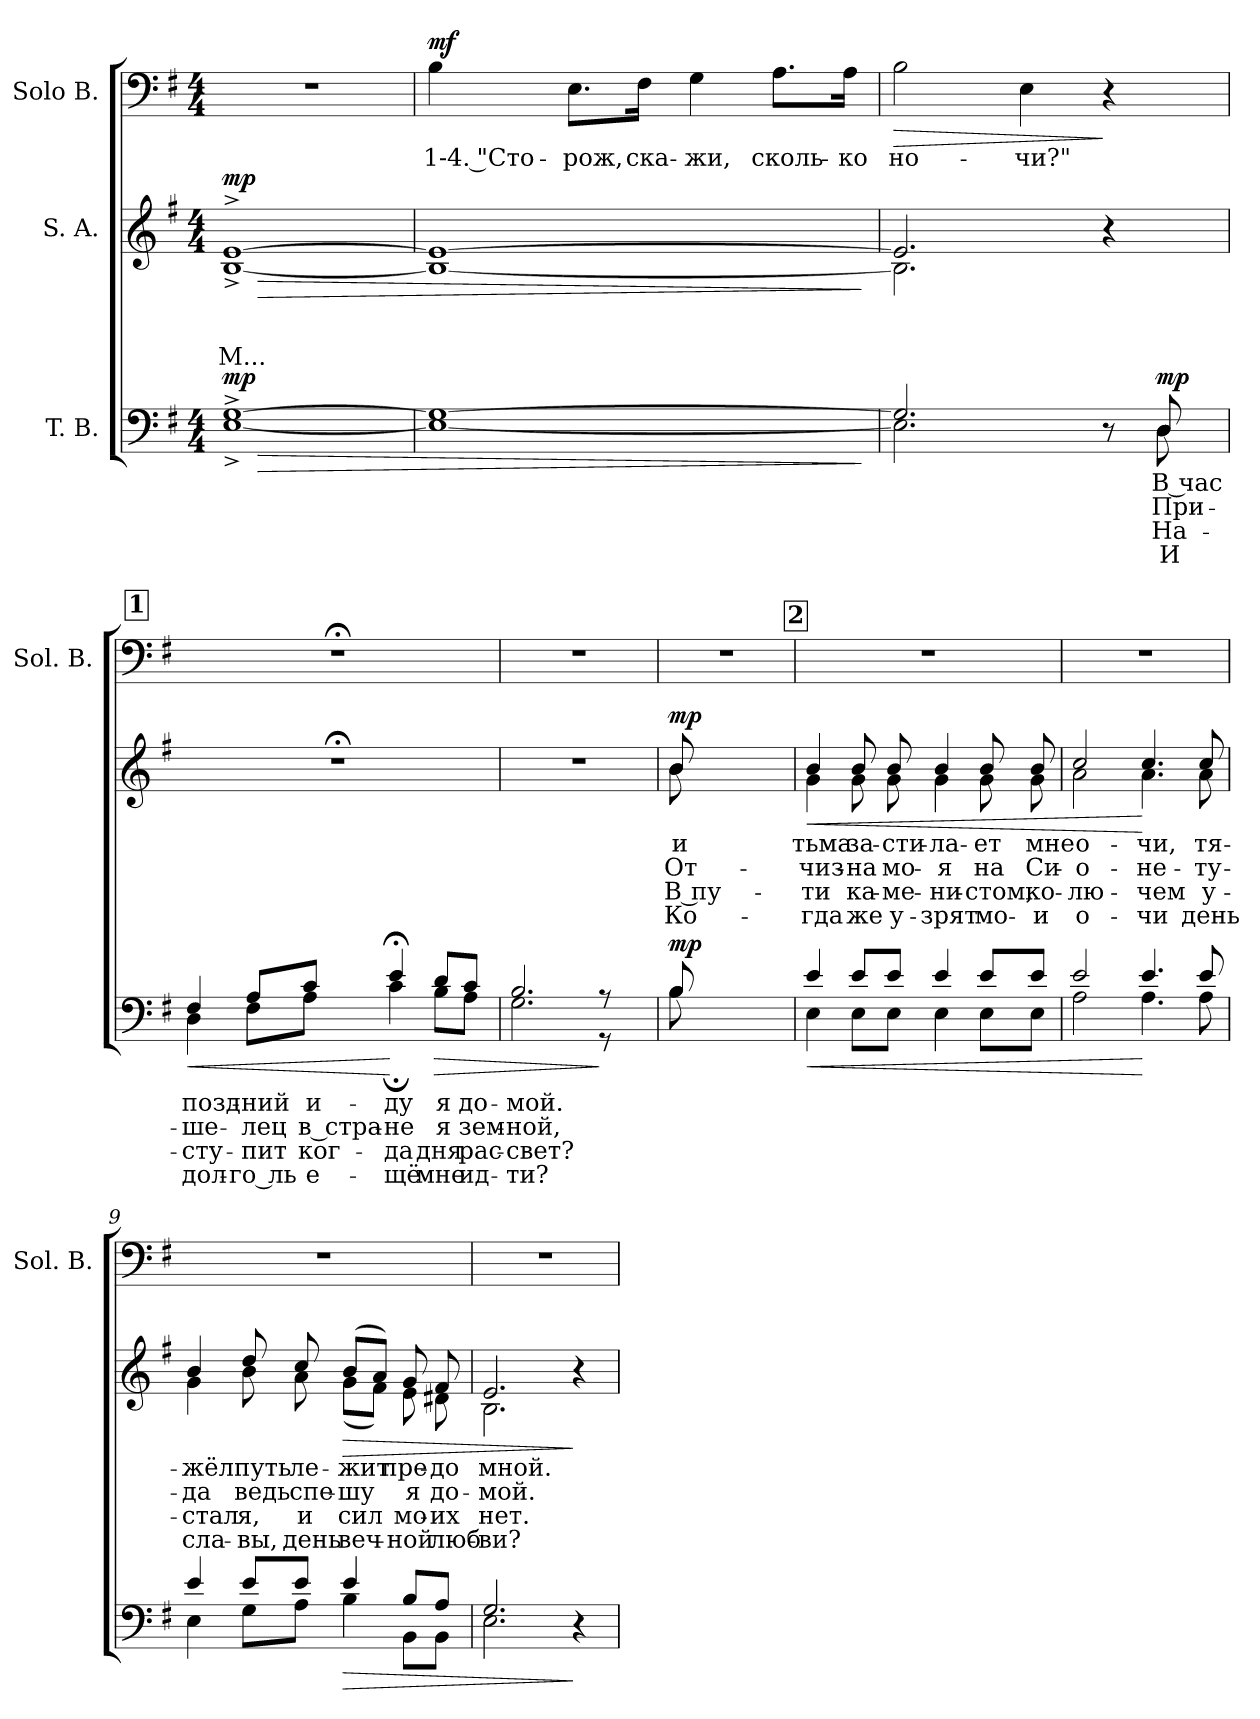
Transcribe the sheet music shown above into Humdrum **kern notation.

**kern	**text	**text	**text	**text	**dynam	**kern	**text	**text	**text	**text	**dynam	**kern	**text	**dynam
*part3	*part3	*part3	*part3	*part3	*part3	*part2	*part2	*part2	*part2	*part2	*part2	*part1	*part1	*part1
*staff3	*staff3	*staff3	*staff3	*staff3	*staff3	*staff2	*staff2	*staff2	*staff2	*staff2	*staff2	*staff1	*staff1	*staff1
*I"T. B.	*	*	*	*	*	*I"S. A.	*	*	*	*	*	*I"Solo В.	*	*
*	*	*	*	*	*	*	*	*	*	*	*	*I'Sol. В.	*	*
*clefF4	*	*	*	*	*	*clefG2	*	*	*	*	*	*clefF4	*	*
*k[f#]	*	*	*	*	*	*k[f#]	*	*	*	*	*	*k[f#]	*	*
*M4/4	*	*	*	*	*	*M4/4	*	*	*	*	*	*M4/4	*	*
=1	=1	=1	=1	=1	=1	=1	=1	=1	=1	=1	=1	=1	=1	=1
!	!	!	!	!	!LO:HP:b	!	!	!	!LO:LY:b	!	!LO:HP:b	!	!	!
*^	*	*	*	*	*	*^	*	*	*	*	*	*	*	*
!	!	!	!	!	!	!LO:DY:n=1:b	!	!	!	!	!	!	!LO:DY:n=1:a	!	!	!
[1G^	[1E^	.	.	.	.	> mp	[1e^	[1B^	.	.	М...	.	> mp	1r	.	.
=2	=2	=2	=2	=2	=2	=2	=2	=2	=2	=2	=2	=2	=2	=2	=2	=2
!	!	!	!	!	!	!	!	!	!	!	!	!	!	!	!LO:LY:b	!LO:DY:a
1G_	1E_	.	.	.	.	.	1e_	1B_	.	.	.	.	.	4B\	1-4. "Сто-	mf
!	!	!	!	!	!	!	!	!	!	!	!	!	!	!	!LO:LY:b	!
.	.	.	.	.	.	.	.	.	.	.	.	.	.	8.E\L	-рож,	.
!	!	!	!	!	!	!	!	!	!	!	!	!	!	!	!LO:LY:b	!
.	.	.	.	.	.	.	.	.	.	.	.	.	.	16F#\Jk	ска-	.
!	!	!	!	!	!	!	!	!	!	!	!	!	!	!	!LO:LY:b	!
.	.	.	.	.	.	.	.	.	.	.	.	.	.	4G\	-жи,	.
!	!	!	!	!	!	!	!	!	!	!	!	!	!	!	!LO:LY:b	!
.	.	.	.	.	.	.	.	.	.	.	.	.	.	8.A\L	сколь-	.
!	!	!	!	!	!	!	!	!	!	!	!	!	!	!	!LO:LY:b	!
.	.	.	.	.	.	.	.	.	.	.	.	.	.	16A\Jk	-ко	.
*v	*v	*	*	*	*	*	*	*	*	*	*	*	*	*	*	*
*	*	*	*	*	*	*v	*v	*	*	*	*	*	*	*	*
.	.	.	.	.	]	.	.	.	.	.	]	.	.	.
=3	=3	=3	=3	=3	=3	=3	=3	=3	=3	=3	=3	=3	=3	=3
*^	*	*	*	*	*	*^	*	*	*	*	*	*	*	*
!	!	!	!	!	!	!	!	!	!	!	!	!	!	!	!LO:LY:b	!LO:HP:b
2.G/]	2.E\]	.	.	.	.	.	2.e/]	2.B\]	.	.	.	.	.	2B\	но-	>
!	!	!	!	!	!	!	!	!	!	!	!	!	!	!	!LO:LY:b	!
.	.	.	.	.	.	.	.	.	.	.	.	.	.	4E\	-чи?"	.
8r	8ryy	.	.	.	.	.	4r	4ryy	.	.	.	.	.	4r	.	]
!	!	!LO:LY:a	!LO:LY:a	!LO:LY:a	!LO:LY:a	!LO:DY:b	!	!	!	!	!	!	!	!	!	!
8D/	8D\	В час	При-	На-	И	mp	.	.	.	.	.	.	.	.	.	.
*	*	*	*	*	*	*	*v	*v	*	*	*	*	*	*	*	*
!!LO:REH:place=s1:a:B:fs=14:t=1
=4	=4	=4	=4	=4	=4	=4	=4	=4	=4	=4	=4	=4	=4	=4	=4
!	!	!LO:LY:a	!LO:LY:a	!LO:LY:a	!LO:LY:a	!LO:HP:b	!	!	!	!	!	!	!	!	!
4F#/	4D\	позд-	-ше-	сту-	дол-	<	1r;<	.	.	.	.	.	1r;<	.	.
!	!	!LO:LY:a	!LO:LY:a	!LO:LY:a	!LO:LY:a	!	!	!	!	!	!	!	!	!	!
8A/L	8F#\L	-ний	-лец	-пит	-го ль	.	.	.	.	.	.	.	.	.	.
!	!	!LO:LY:a	!LO:LY:a	!LO:LY:a	!LO:LY:a	!	!	!	!	!	!	!	!	!	!
8c/J	8A\J	и-	в стра-	ког-	е-	.	.	.	.	.	.	.	.	.	.
!	!	!LO:LY:a	!LO:LY:a	!LO:LY:a	!LO:LY:a	!	!	!	!	!	!	!	!	!	!
4e;</	4c;\	-ду	не	-да	-щё	[	.	.	.	.	.	.	.	.	.
!	!	!LO:LY:a	!LO:LY:a	!LO:LY:a	!LO:LY:a	!LO:HP:b	!	!	!	!	!	!	!	!	!
8d/L	8B\L	я	я	дня	мне	>	.	.	.	.	.	.	.	.	.
!	!	!LO:LY:a	!LO:LY:a	!LO:LY:a	!LO:LY:a	!	!	!	!	!	!	!	!	!	!
8c/J	8A\J	до-	зем-	рас-	ид-	.	.	.	.	.	.	.	.	.	.
=5	=5	=5	=5	=5	=5	=5	=5	=5	=5	=5	=5	=5	=5	=5	=5
!	!	!LO:LY:a	!LO:LY:a	!LO:LY:a	!LO:LY:a	!	!	!	!	!	!	!	!	!	!
2.B/	2.G\	-мой.	-ной,	-свет?	-ти?	.	1r	.	.	.	.	.	1r	.	.
8rGG	8rA	.	.	.	.	]	.	.	.	.	.	.	.	.	.
8ryy	8ryy	.	.	.	.	.	.	.	.	.	.	.	.	.	.
!!LO:LB:g=z
=6	=6	=6	=6	=6	=6	=6	=6	=6	=6	=6	=6	=6	=6	=6	=6
!	!	!	!	!	!	!LO:DY:b	!	!LO:LY:b	!LO:LY:b	!LO:LY:b	!LO:LY:b	!LO:DY:a	!	!	!
*	*	*	*	*	*	*	*^	*	*	*	*	*	*	*	*
8B/	8B\	.	.	.	.	mp	8b/	8b\	и	От-	В пу-	Ко-	mp	1r	.	.
2..ryy	2..ryy	.	.	.	.	.	2..ryy	2..ryy	.	.	.	.	.	.	.	.
!!LO:REH:place=s1:a:B:fs=14:t=2
=7	=7	=7	=7	=7	=7	=7	=7	=7	=7	=7	=7	=7	=7	=7	=7	=7
!	!	!	!	!	!	!LO:HP:b	!	!	!LO:LY:b	!LO:LY:b	!LO:LY:b	!LO:LY:b	!LO:HP:b	!	!	!
4e/	4E\	.	.	.	.	<	4b/	4g\	тьма	-чиз-	-ти	-гда	<	1r	.	.
!	!	!	!	!	!	!	!	!	!LO:LY:b	!LO:LY:b	!LO:LY:b	!LO:LY:b	!	!	!	!
8e/L	8E\L	.	.	.	.	.	8b/	8g\	за-	-на	ка-	же	.	.	.	.
!	!	!	!	!	!	!	!	!	!LO:LY:b	!LO:LY:b	!LO:LY:b	!LO:LY:b	!	!	!	!
8e/J	8E\J	.	.	.	.	.	8b/	8g\	-сти-	мо-	-ме-	у-	.	.	.	.
!	!	!	!	!	!	!	!	!	!LO:LY:b	!LO:LY:b	!LO:LY:b	!LO:LY:b	!	!	!	!
4e/	4E\	.	.	.	.	.	4b/	4g\	-ла-	-я	-ни-	-зрят	.	.	.	.
!	!	!	!	!	!	!	!	!	!LO:LY:b	!LO:LY:b	!LO:LY:b	!LO:LY:b	!	!	!	!
8e/L	8E\L	.	.	.	.	.	8b/	8g\	-ет	на	-стом,	мо-	.	.	.	.
!	!	!	!	!	!	!	!	!	!LO:LY:b	!LO:LY:b	!LO:LY:b	!LO:LY:b	!	!	!	!
8e/J	8E\J	.	.	.	.	.	8b/	8g\	мне	Си-	ко-	-и	.	.	.	.
=8	=8	=8	=8	=8	=8	=8	=8	=8	=8	=8	=8	=8	=8	=8	=8	=8
!	!	!	!	!	!	!	!	!	!LO:LY:b	!LO:LY:b	!LO:LY:b	!LO:LY:b	!	!	!	!
2e/	2A\	.	.	.	.	.	2cc/	2a\	о-	-о-	-лю-	о-	.	1r	.	.
!	!	!	!	!	!	!	!	!	!LO:LY:b	!LO:LY:b	!LO:LY:b	!LO:LY:b	!	!	!	!
4.e/	4.A\	.	.	.	.	[	4.cc/	4.a\	-чи,	-не-	-чем	-чи	[	.	.	.
!	!	!	!	!	!	!	!	!	!LO:LY:b	!LO:LY:b	!LO:LY:b	!LO:LY:b	!	!	!	!
8e/	8A\	.	.	.	.	.	8cc/	8a\	тя-	-ту-	у-	день	.	.	.	.
=9	=9	=9	=9	=9	=9	=9	=9	=9	=9	=9	=9	=9	=9	=9	=9	=9
!	!	!	!	!	!	!	!	!	!LO:LY:b	!LO:LY:b	!LO:LY:b	!LO:LY:b	!	!	!	!
4e/	4E\	.	.	.	.	.	4b/	4g\	-жёл	-да	-стал	сла-	.	1r	.	.
!	!	!	!	!	!	!	!	!	!LO:LY:b	!LO:LY:b	!LO:LY:b	!LO:LY:b	!	!	!	!
8e/L	8G\L	.	.	.	.	.	8dd/	8b\	путь	ведь	я,	-вы,	.	.	.	.
!	!	!	!	!	!	!	!	!	!LO:LY:b	!LO:LY:b	!LO:LY:b	!LO:LY:b	!	!	!	!
8e/J	8A\J	.	.	.	.	.	8cc/	8a\	ле-	спе-	и	день	.	.	.	.
!	!	!	!	!	!	!LO:HP:b	!	!	!LO:LY:b	!LO:LY:b	!LO:LY:b	!LO:LY:b	!LO:HP:b	!	!	!
4e/	4B\	.	.	.	.	>	(>8b/L	(<8g\L	-жит	-шу	сил	веч-	>	.	.	.
.	.	.	.	.	.	.	8a/J)	8f#\J)	.	.	.	.	.	.	.	.
!	!	!	!	!	!	!	!	!	!LO:LY:b	!LO:LY:b	!LO:LY:b	!LO:LY:b	!	!	!	!
8B/L	8BB\L	.	.	.	.	.	8g/	8e\	пре-	я	мо-	-ной	.	.	.	.
!	!	!	!	!	!	!	!	!	!LO:LY:b	!LO:LY:b	!LO:LY:b	!LO:LY:b	!	!	!	!
8A/J	8BB\J	.	.	.	.	.	8f#/	8d#X\	-до	до-	-их	люб-	.	.	.	.
=10	=10	=10	=10	=10	=10	=10	=10	=10	=10	=10	=10	=10	=10	=10	=10	=10
!	!	!	!	!	!	!	!	!	!LO:LY:b	!LO:LY:b	!LO:LY:b	!LO:LY:b	!	!	!	!
2.G/	2.E\	.	.	.	.	.	2.e/	2.B\	мной.	-мой.	нет.	-ви?	.	1r	.	.
4r	4ryy	.	.	.	.	]	4r	4ryy	.	.	.	.	]	.	.	.
*v	*v	*	*	*	*	*	*	*	*	*	*	*	*	*	*	*
*	*	*	*	*	*	*v	*v	*	*	*	*	*	*	*	*
=	=	=	=	=	=	=	=	=	=	=	=	=	=	=
*-	*-	*-	*-	*-	*-	*-	*-	*-	*-	*-	*-	*-	*-	*-
